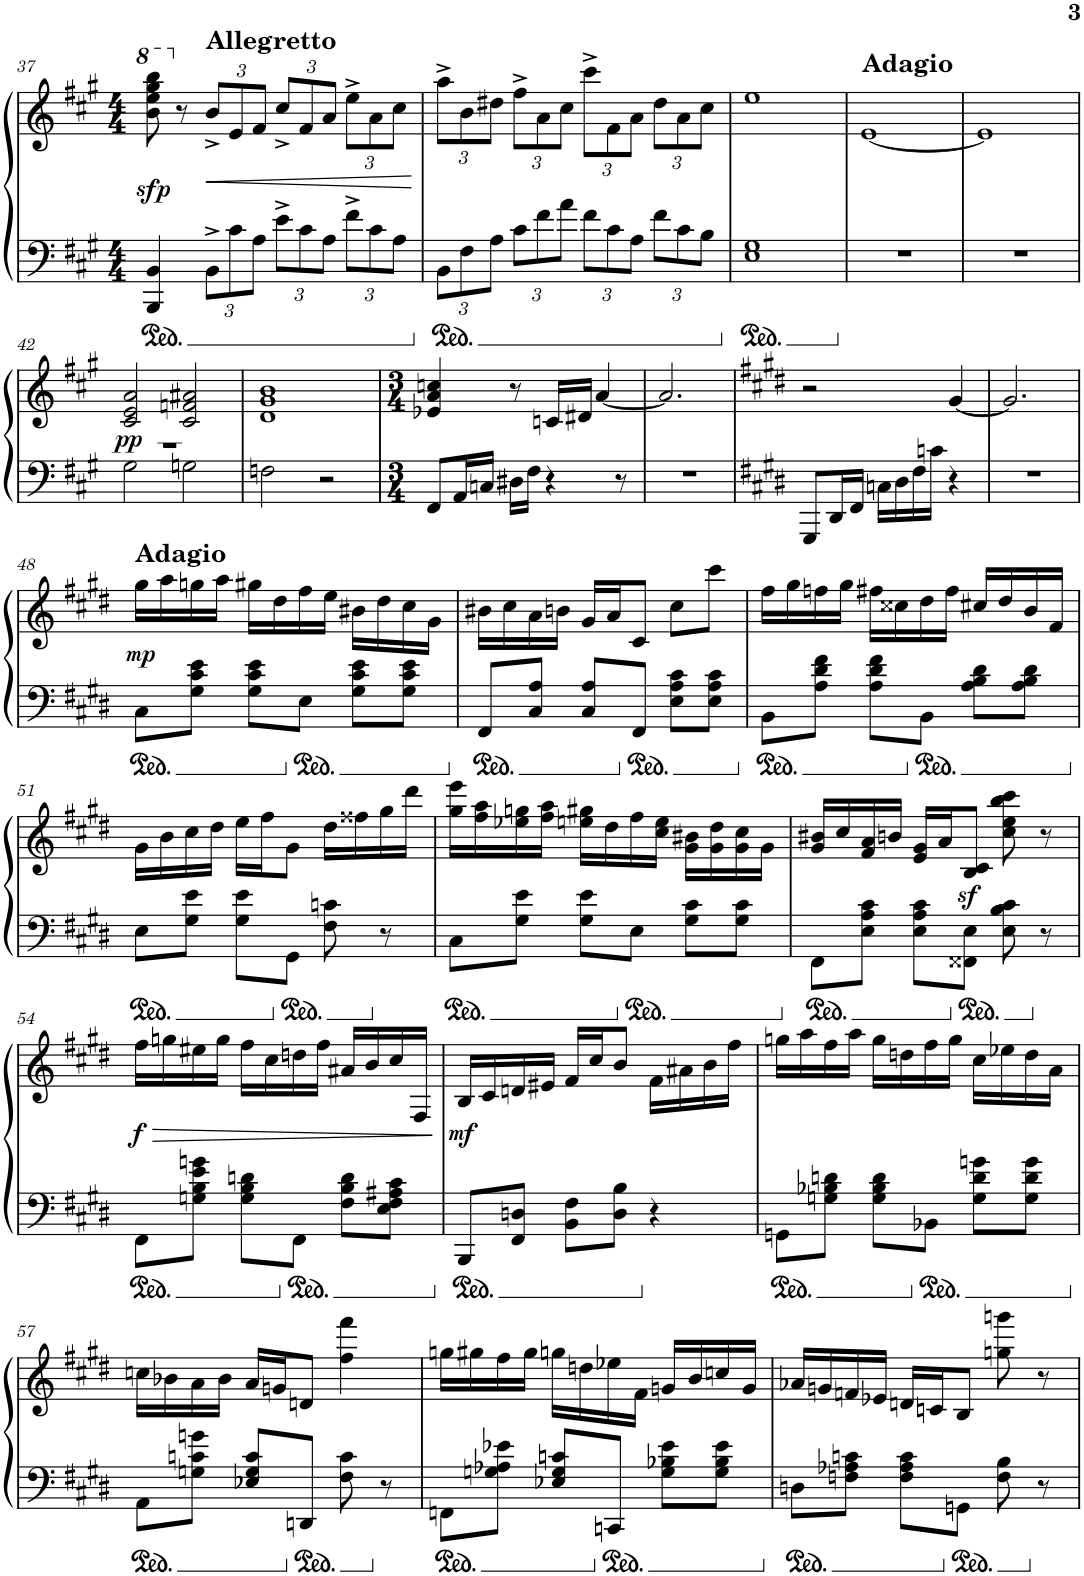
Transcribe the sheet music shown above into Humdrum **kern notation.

**kern	**kern	**dynam
*part1	*part1	*part1
*staff2	*staff1	*staff1/2
*I"Piano	*	*
*I'Pno.	*	*
!!LO:PB:g=z
*clefG2	*clefG2	*
*k[f#c#g#]	*k[f#c#g#]	*
*M4/4	*M4/4	*
=37	=37	=37
!	!	!LO:DY:b
4BBB/ 4BB/	8bb\ 8eee\ 8ggg#\ 8bbb\	sfp
.	8r	.
*Xbrackettup	*Xbrackettup	*
!	!LO:TX:a:B:t=Allegretto	!
!	!	!LO:HP:b
12BB^\L	12b^/L	<
12c#\	12e/	.
12A\J	12f#/J	.
12e^\L	12cc#^/L	.
12c#\	12f#/	.
12A\J	12a/J	.
12f#^\L	12ee^\L	.
12c#\	12a\	.
12A\J	12cc#\J	.
.	.	[
=38	=38	=38
12BB\L	12aa^\L	.
12F#\	12b\	.
12A\J	12dd#X\J	.
12c#\L	12ff#^\L	.
12f#\	12a\	.
12a\J	12cc#\J	.
12f#\L	12ccc#^\L	.
12c#\	12f#\	.
12A\J	12a\J	.
12f#\L	12dd#\L	.
12c#\	12a\	.
12B\J	12cc#\J	.
=39	=39	=39
1E 1G#	1ee	.
=40	=40	=40
!	!LO:TX:a:B:t=Adagio	!
1r	[1e	.
=41	=41	=41
1r	1e]	.
!!LO:LB:g=z
=42	=42	=42
*	*^	*
!	!	!	!LO:DY:b
2G#\	2c#/ 2e/ 2a/	1r	pp
2Gn\	2c#/ 2fn/ 2a#X/	.	.
*	*v	*v	*
=43	=43	=43
2Fn\	1d 1g# 1b	.
2r	.	.
=44	=44	=44
*M3/4	*M3/4	*
8FF#/L	4e-X/ 4a/ 4ccn/	.
16AA/L	.	.
16Cn/JJ	.	.
16D#X\LL	8r	.
16F#\JJ	.	.
4r	16cn/LL	.
.	16d#X/JJ	.
.	[4a/	.
8r	.	.
=45	=45	=45
2.r	2.a/]	.
=46	=46	=46
*k[f#c#g#d#]	*k[f#c#g#d#]	*
8GGG#/L	2r	.
16DD#/L	.	.
16FF#/JJ	.	.
16Cn\LL	.	.
16D#\	.	.
16F#\	.	.
16cn\JJ	.	.
4r	[4g#/	.
=47	=47	=47
2.r	2.g#/]	.
!!LO:LB:g=z
=48	=48	=48
!	!LO:TX:a:B:t=Adagio	!
!	!	!LO:DY:b
8C#\L	16gg#\LL	mp
.	16aa\	.
8G#\ 8c#\ 8e\J	16ggn\	.
.	16aa\JJ	.
8G#\ 8c#\ 8e\L	16gg#X\LL	.
.	16dd#\	.
8E\J	16ff#\	.
.	16ee\JJ	.
8G#\ 8c#\ 8e\L	16b#X\LL	.
.	16dd#\	.
8G#\ 8c#\ 8e\J	16cc#\	.
.	16g#\JJ	.
=49	=49	=49
8FF#/L	16b#X\LL	.
.	16cc#\	.
8C#/ 8A/J	16a\	.
.	16bn\JJ	.
8C#/ 8A/L	16g#/LL	.
.	16a/J	.
8FF#/J	8c#/J	.
8E\ 8A\ 8c#\L	8cc#\L	.
8E\ 8A\ 8c#\J	8ccc#\J	.
=50	=50	=50
8BB\L	16ff#\LL	.
.	16gg#\	.
8A\ 8d#\ 8f#\J	16ffn\	.
.	16gg#\JJ	.
8A\ 8d#\ 8f#\L	16ff#X\LL	.
.	16cc##X\	.
8BB\J	16dd#\	.
.	16ff#\JJ	.
8A\ 8B\ 8d#\L	16cc#X/LL	.
.	16dd#/	.
8A\ 8B\ 8d#\J	16b/	.
.	16f#/JJ	.
!!LO:LB:g=z
=51	=51	=51
8E\L	16g#\LL	.
.	16b\	.
8G#\ 8e\J	16cc#\	.
.	16dd#\JJ	.
8G#\ 8e\L	16ee\LL	.
.	16ff#\J	.
8GG#\J	8g#\J	.
8F#\ 8cn\	16dd#\LL	.
.	16ff##X\	.
8r	16gg#\	.
.	16ddd#\JJ	.
=52	=52	=52
8C#\L	16gg#\ 16eee\LL	.
.	16ff#\ 16aa\	.
8G#\ 8e\J	16ee-X\ 16ggn\	.
.	16ff#\ 16aa\JJ	.
8G#\ 8e\L	16een\ 16gg#X\LL	.
.	16dd#\	.
8E\J	16ff#\	.
.	16cc#\ 16ee\JJ	.
8G#\ 8c#\L	16g#\ 16b#X\LL	.
.	16g#\ 16dd#\	.
8G#\ 8c#\J	16g#\ 16cc#\	.
.	16g#\JJ	.
=53	=53	=53
8FF#\L	16g#/ 16b#X/LL	.
.	16cc#/	.
8E\ 8A\ 8c#\J	16f#/ 16a/	.
.	16bn/JJ	.
8E\ 8A\ 8c#\L	16e/ 16g#/LL	.
.	16a/J	.
8FF##X\ 8E\J	8B/z< 8c#/z<J	.
8E\ 8B\ 8c#\	8cc#\ 8ee\ 8bb\ 8ccc#\	.
8r	8r	.
!!LO:LB:g=z
=54	=54	=54
!	!	!LO:HP:b
!	!	!LO:DY:n=1:b
8FF#\L	16ff#\LL	> f
.	16ggn\	.
8Gn\ 8B\ 8e\ 8gn\J	16ee#X\	.
.	16gg\JJ	.
8G\ 8B\ 8dn\L	16ff#\LL	.
.	16cc#\	.
8FF#\J	16ddn\	.
.	16ff#\JJ	.
8F#\ 8B\ 8d\L	16a#X/LL	.
.	16b/	.
8E\ 8F#\ 8A#X\ 8c#\J	16cc#/	.
.	16F#/JJ	.
.	.	]
=55	=55	=55
!	!	!LO:DY:b
8BBB/L	16B/LL	mf
.	16c#/	.
8FF#/ 8Dn/J	16dn/	.
.	16e#X/JJ	.
8BB\ 8F#\L	16f#/LL	.
.	16cc#/J	.
8D\ 8B\J	8b/J	.
4r	16f#\LL	.
.	16a#X\	.
.	16b\	.
.	16ff#\JJ	.
=56	=56	=56
8GGn\L	16ggn\LL	.
.	16aa\	.
8Gn\ 8B-X\ 8dn\J	16ff#\	.
.	16aa\JJ	.
8G\ 8B-\ 8d\L	16gg\LL	.
.	16ddn\	.
8BB-X\J	16ff#\	.
.	16gg\JJ	.
8G\ 8d\ 8gn\L	16cc#\LL	.
.	16ee-X\	.
8G\ 8d\ 8g\J	16dd\	.
.	16a\JJ	.
!!LO:LB:g=z
=57	=57	=57
8AA\L	16ccn\LL	.
.	16b-X\	.
8Gn\ 8cn\ 8gn\J	16a\	.
.	16b-\JJ	.
8E-X/ 8G/ 8c/L	16a/LL	.
.	16gn/J	.
8DDn/J	8dn/J	.
8F#\ 8c\	4ff#\ 4fff#\	.
8r	.	.
=58	=58	=58
8FFn\L	16ggn\LL	.
.	16gg#X\	.
8Gn\ 8A-X\ 8e-X\J	16ff#\	.
.	16gg#\JJ	.
8E-X/ 8G/ 8cn/L	16ggn\LL	.
.	16ddn\	.
8CCn/J	16ee-X\	.
.	16f#\JJ	.
8G\ 8B-X\ 8e-\L	16gn/LL	.
.	16b/	.
8G\ 8B-\ 8e-\J	16ccn/	.
.	16g/JJ	.
=59	=59	=59
8Dn\L	16a-X/LL	.
.	16gn/	.
8Fn\ 8A-X\ 8cn\J	16fn/	.
.	16e-X/JJ	.
8F\ 8A-\ 8c\L	16dn/LL	.
.	16cn/J	.
8GGn\J	8B/J	.
8F\ 8B\	8ggn\ 8gggn\	.
8r	8r	.
=	=	=
*-	*-	*-
